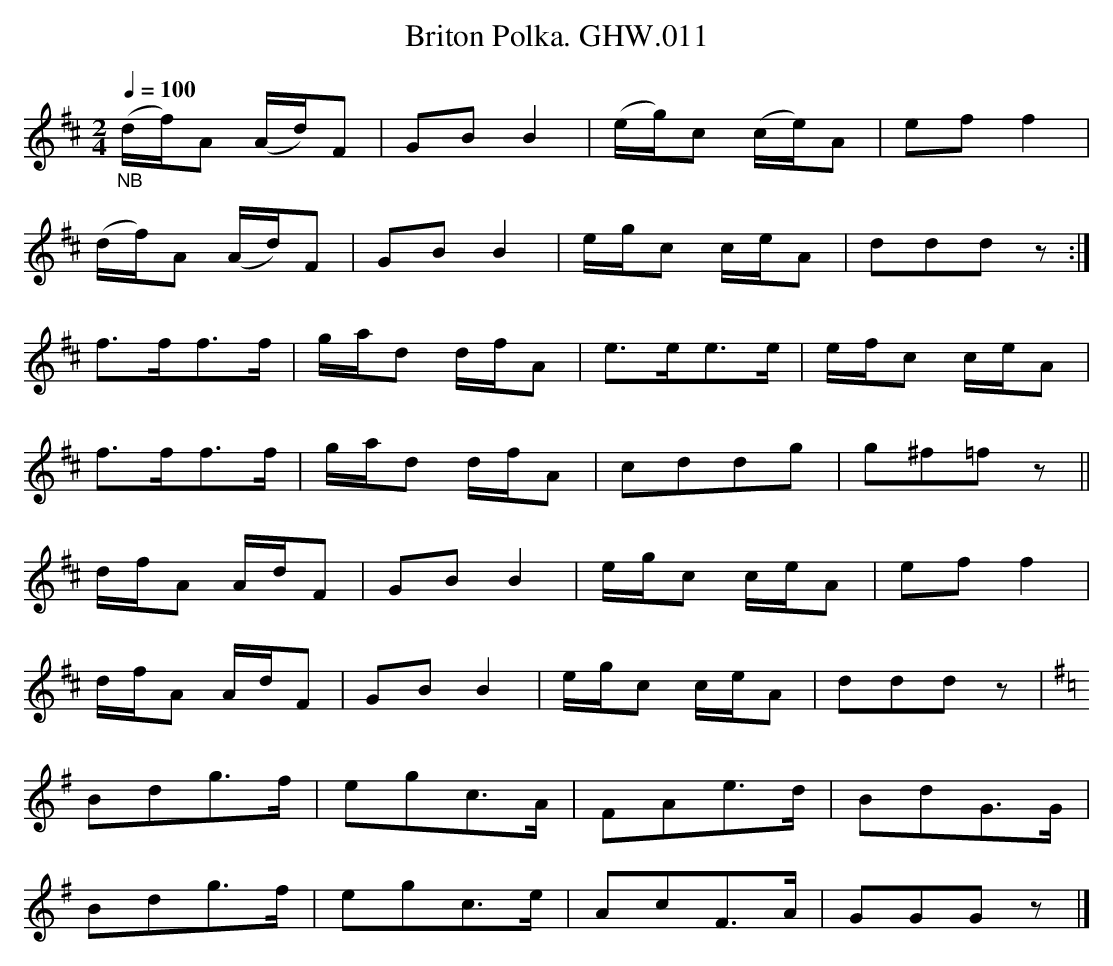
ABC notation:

X:1
T:Briton Polka. GHW.011
M:2/4
L:1/16
Q:1/4=100
K:D
"_NB"(df)A2 (Ad)F2|G2B2 B4|(eg)c2 (ce)A2|e2f2 f4|
(df)A2 (Ad)F2|G2B2 B4|egc2 ceA2|d2d2d2 z2:|
f3ff3f|gad2 dfA2|e3ee3e|efc2 ceA2|
f3ff3f|gad2 dfA2|c2d2d2g2|g2^f2=f2z2||
dfA2 AdF2|G2B2 B4|egc2 ceA2|e2f2 f4|
dfA2 AdF2|G2B2 B4|egc2 ceA2|d2d2d2 z2|
K:G
B2d2g3f|e2g2c3A|F2A2e3d|B2d2G3G|
B2d2g3f|e2g2c3e|A2c2F3A|G2G2G2 z2|]
